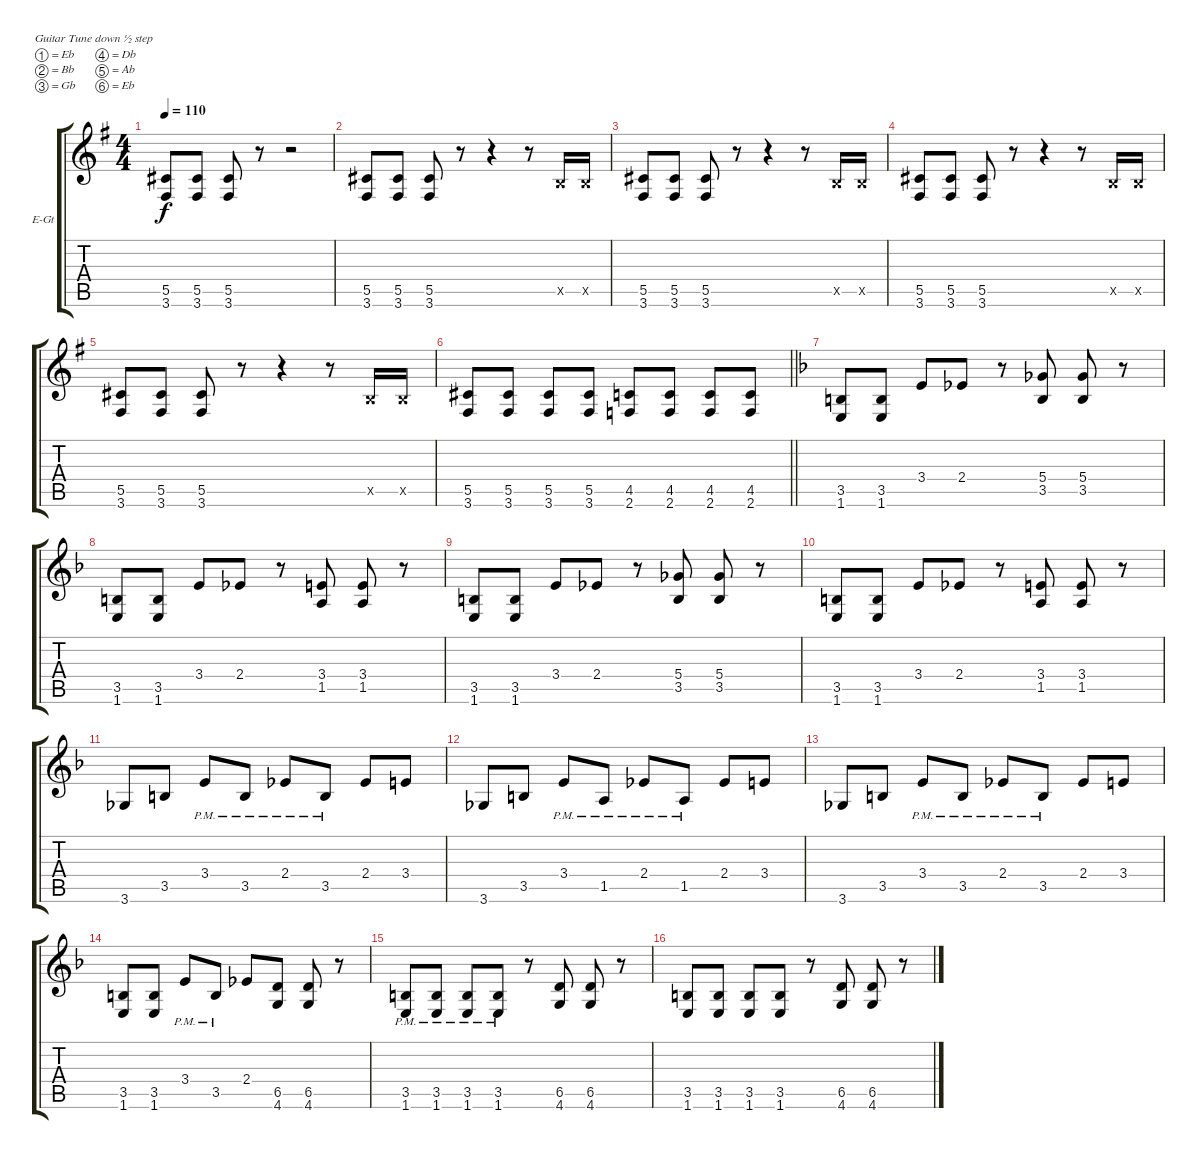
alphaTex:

\bracketExtendMode groupsimilarinstruments
\firstSystemTrackNameOrientation horizontal
\otherSystemsTrackNameOrientation horizontal
\track ("Untitled" "E-Gt") {instrument distortionguitar}
\staff {score tabs}
\tuning (Eb4 Bb3 Gb3 Db3 Ab2 Eb2)
\ts (4 4)
\tempo 110
\clef g2
\ks g
(5.5 3.6).8{dy f} (5.5 3.6).8 (5.5 3.6).8 r.8 r.2 |
(5.5 3.6).8 (5.5 3.6).8 (5.5 3.6).8 r.8 r.4 r.8 3.5{x}.16 3.5{x}.16 |
(5.5 3.6).8 (5.5 3.6).8 (5.5 3.6).8 r.8 r.4 r.8 3.5{x}.16 3.5{x}.16 |
(5.5 3.6).8 (5.5 3.6).8 (5.5 3.6).8 r.8 r.4 r.8 3.5{x}.16 3.5{x}.16 |
(5.5 3.6).8 (5.5 3.6).8 (5.5 3.6).8 r.8 r.4 r.8 3.5{x}.16 3.5{x}.16 |
\barLineRight lightlight
(5.5 3.6).8 (5.5 3.6).8 (5.5 3.6).8 (5.5 3.6).8 (4.5 2.6).8 (4.5 2.6).8 (4.5 2.6).8 (4.5 2.6).8 |
\ks f
(3.5 1.6).8 (3.5 1.6).8 3.4.8 2.4.8 r.8 (5.4 3.5).8 (5.4 3.5).8 r.8 |
(3.5 1.6).8 (3.5 1.6).8 3.4.8 2.4.8 r.8 (3.4 1.5).8 (3.4 1.5).8 r.8 |
(3.5 1.6).8 (3.5 1.6).8 3.4.8 2.4.8 r.8 (5.4 3.5).8 (5.4 3.5).8 r.8 |
(3.5 1.6).8 (3.5 1.6).8 3.4.8 2.4.8 r.8 (3.4 1.5).8 (3.4 1.5).8 r.8 |
3.6.8 3.5.8 3.4{pm}.8 3.5{pm}.8 2.4{pm}.8 3.5{pm}.8 2.4.8 3.4.8 |
3.6.8 3.5.8 3.4{pm}.8 1.5{pm}.8 2.4{pm}.8 1.5{pm}.8 2.4.8 3.4.8 |
3.6.8 3.5.8 3.4{pm}.8 3.5{pm}.8 2.4{pm}.8 3.5{pm}.8 2.4.8 3.4.8 |
(3.5 1.6).8 (3.5 1.6).8 3.4{pm}.8 3.5{pm}.8 2.4.8 (6.5 4.6).8 (6.5 4.6).8 r.8 |
(3.5{pm} 1.6{pm}).8 (3.5{pm} 1.6{pm}).8 (3.5{pm} 1.6{pm}).8 (3.5{pm} 1.6{pm}).8 r.8 (6.5 4.6).8 (6.5 4.6).8 r.8 |
(3.5 1.6).8 (3.5 1.6).8 (3.5 1.6).8 (3.5 1.6).8 r.8 (6.5 4.6).8 (6.5 4.6).8 r.8
